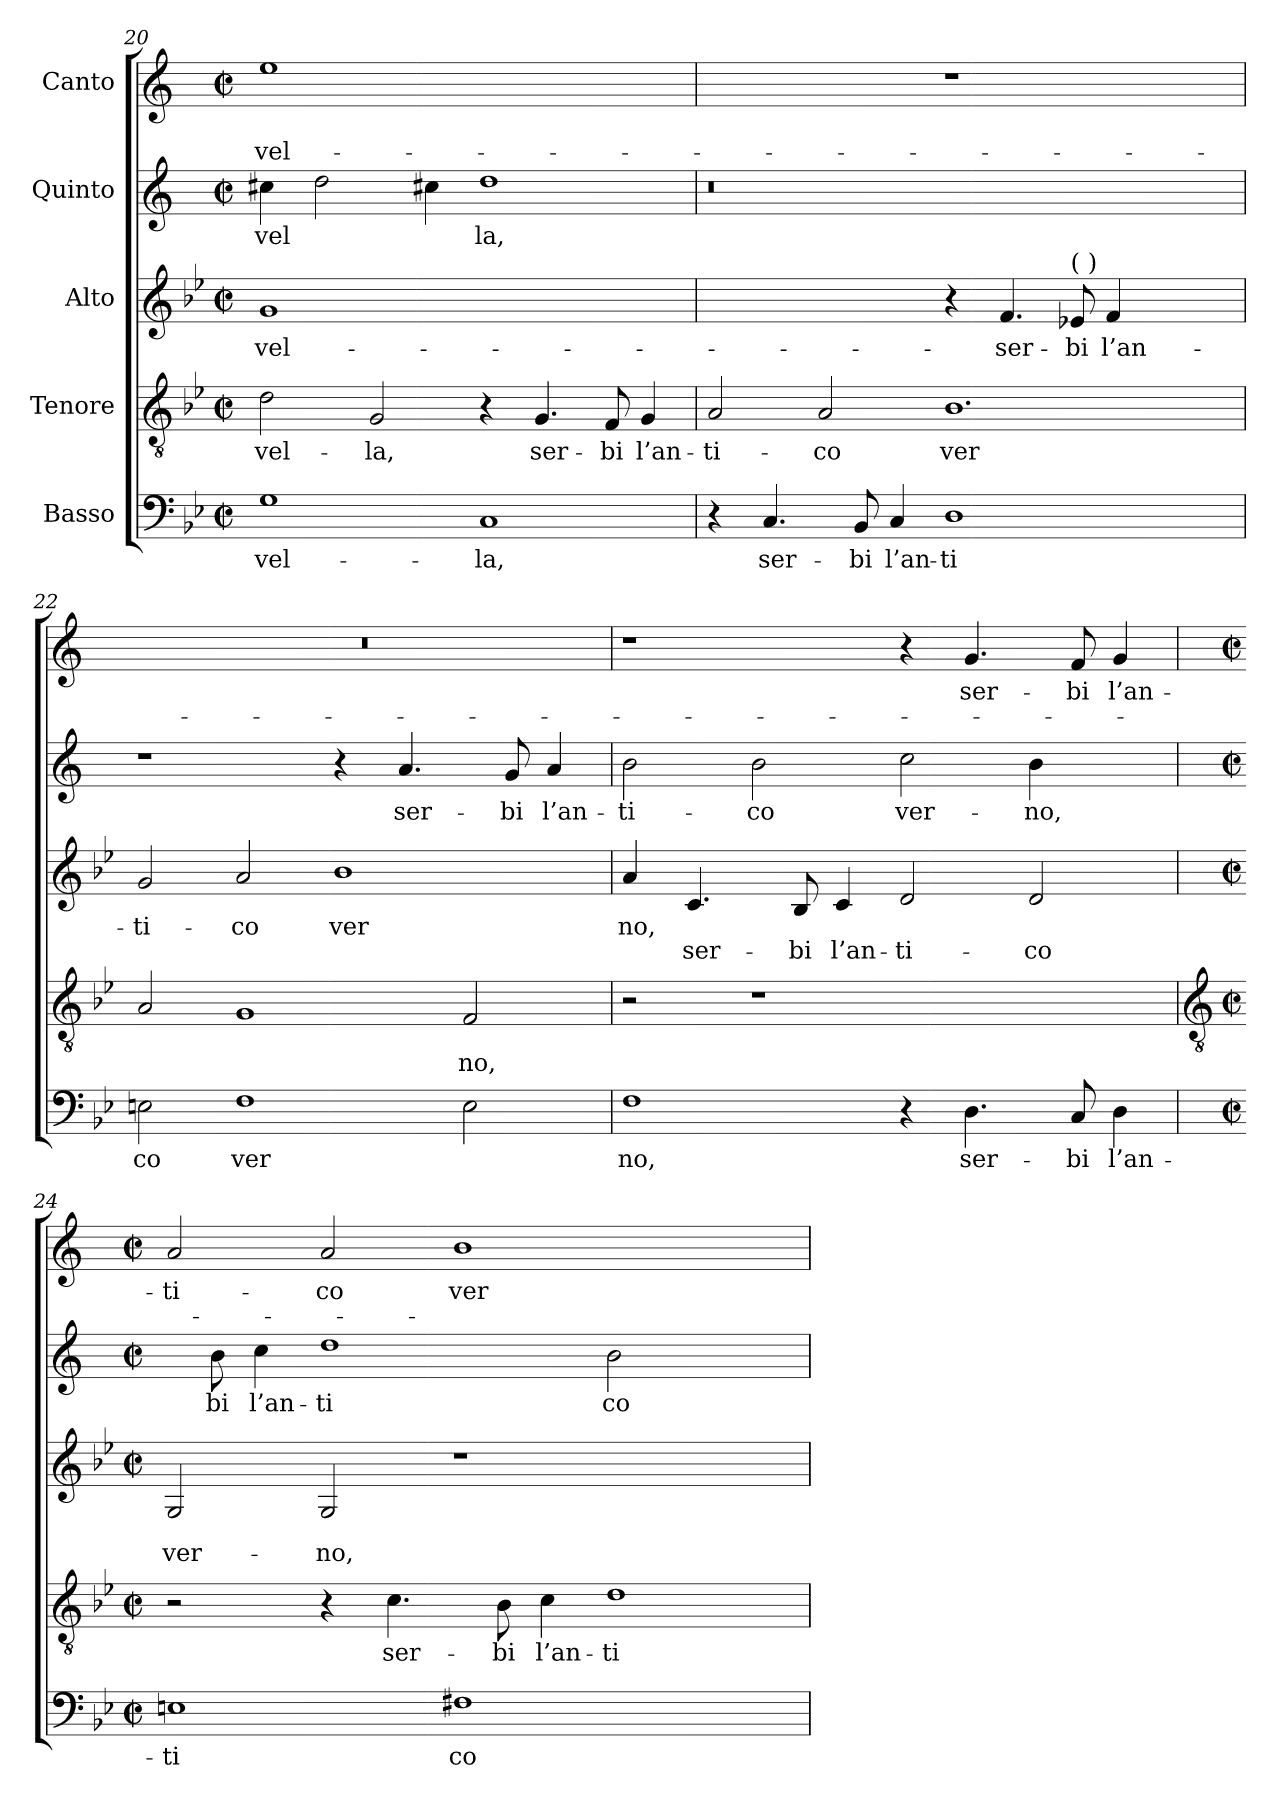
**kern	**text	**kern	**text	**kern	**text	**text	**kern	**text	**kern	**text	**text
*part5	*part5	*part4	*part4	*part3	*part3	*part3	*part2	*part2	*part1	*part1	*part1
*staff5	*staff5	*staff4	*staff4	*staff3	*staff3	*staff3	*staff2	*staff2	*staff1	*staff1	*staff1
*I"Basso	*	*I"Tenore	*	*I"Alto	*	*	*I"Quinto	*	*I"Canto	*	*
!!LO:LB:g=z
*clefF4	*	*clefGv2	*	*clefG2	*	*	*clefG2	*	*clefG2	*	*
*	*	*	*	*	*	*	*ITrd1c2	*	*ITrd1c2	*	*
*k[b-e-]	*	*k[b-e-]	*	*k[b-e-]	*	*	*k[b-e-]	*	*k[b-e-]	*	*
*B-:	*	*B-:	*	*B-:	*	*	*B-:	*	*B-:	*	*
*M4/2	*	*M4/2	*	*M4/2	*	*	*M4/2	*	*M4/2	*	*
*met(c|)	*	*met(c|)	*	*met(c|)	*	*	*met(c|)	*	*met(c|)	*	*
=20	=20	=20	=20	=20	=20	=20	=20	=20	=20	=20	=20
!	!LO:LY:b	!	!LO:LY:b	!	!LO:LY:b	!	!	!LO:LY:b	!	!	!LO:LY:b
1G	-vel-	2d	-vel-	1g	-vel-	.	4bn	-vel	1dd	.	-vel-
.	.	.	.	.	.	.	2cc	.	.	.	.
!	!	!	!LO:LY:b	!	!	!	!	!	!	!	!
.	.	2G	-la,	.	.	.	.	.	.	.	.
.	.	.	.	.	.	.	4bn	.	.	.	.
!	!LO:LY:b	!	!	!	!LO:LY:b	!	!	!LO:LY:b	!	!	!LO:LY:b
1C	-la,	4r	.	[1enyy	-la,	.	1cc	la,	[1ccyy	.	-la,
!	!	!	!LO:LY:b	!	!	!	!	!	!	!	!
.	.	4.G	ser-	.	.	.	.	.	.	.	.
!	!	!	!LO:LY:b	!	!	!	!	!	!	!	!
.	.	8F	-bi	.	.	.	.	.	.	.	.
!	!	!	!LO:LY:b	!	!	!	!	!	!	!	!
.	.	4G	l’an-	.	.	.	.	.	.	.	.
=21	=21	=21	=21	=21	=21	=21	=21	=21	=21	=21	=21
!	!	!	!LO:LY:b	!	!	!	!	!	!	!	!
4r	.	2A	-ti-	2.eyy_	.	.	0r	.	2.ccyy_	.	.
!	!LO:LY:b	!	!	!	!	!	!	!	!	!	!
4.C	ser-	.	.	.	.	.	.	.	.	.	.
!	!	!	!LO:LY:b	!	!	!	!	!	!	!	!
.	.	2A	-co	.	.	.	.	.	.	.	.
!	!LO:LY:b	!	!	!	!	!	!	!	!	!	!
8BB-	-bi	.	.	.	.	.	.	.	.	.	.
!	!LO:LY:b	!	!	!	!	!	!	!	!	!	!
4C	l’an-	.	.	4eyy]	.	.	.	.	4ccyy]	.	.
!	!LO:LY:b	!	!LO:LY:b	!	!	!	!	!	!	!	!
1D	-ti	1.B-	ver	4r	.	.	.	.	1r	.	.
!	!	!	!	!	!LO:LY:b	!	!	!	!	!	!
.	.	.	.	4.f	ser-	.	.	.	.	.	.
!	!	!	!	!LO:TX:a:t=(  )	!	!	!	!	!	!	!
!	!	!	!	!	!LO:LY:b	!	!	!	!	!	!
.	.	.	.	8e-	-bi	.	.	.	.	.	.
!	!	!	!	!	!LO:LY:b	!	!	!	!	!	!
.	.	.	.	4f	l’an-	.	.	.	.	.	.
2ryy	.	.	.	2ryy	.	.	2ryy	.	2ryy	.	.
=22	=22	=22	=22	=22	=22	=22	=22	=22	=22	=22	=22
!	!LO:LY:b	!	!	!	!LO:LY:b	!	!	!	!	!	!
2En	co	2A	.	2g	-ti-	.	1r	.	0r	.	.
!	!LO:LY:b	!	!	!	!LO:LY:b	!	!	!	!	!	!
1F	ver	1G	.	2a	-co	.	.	.	.	.	.
!	!	!	!	!	!LO:LY:b	!	!	!	!	!	!
.	.	.	.	1b-	ver	.	4r	.	.	.	.
!	!	!	!	!	!	!	!	!LO:LY:b	!	!	!
.	.	.	.	.	.	.	4.g	ser-	.	.	.
!	!	!	!LO:LY:b	!	!	!	!	!	!	!	!
2E	.	2F	no,	.	.	.	.	.	.	.	.
!	!	!	!	!	!	!	!	!LO:LY:b	!	!	!
.	.	.	.	.	.	.	8f	-bi	.	.	.
!	!	!	!	!	!	!	!	!LO:LY:b	!	!	!
.	.	.	.	.	.	.	4g	l’an-	.	.	.
=23	=23	=23	=23	=23	=23	=23	=23	=23	=23	=23	=23
!	!LO:LY:b	!	!	!	!LO:LY:b	!	!	!LO:LY:b	!	!	!
1F	no,	2r	.	4a	no,	.	2a	-ti-	1r	.	.
!	!	!	!	!	!	!LO:LY:b	!	!	!	!	!
.	.	.	.	4.c	.	ser-	.	.	.	.	.
!	!	!	!	!	!	!	!	!LO:LY:b	!	!	!
.	.	1r	.	.	.	.	2a	-co	.	.	.
!	!	!	!	!	!	!LO:LY:b	!	!	!	!	!
.	.	.	.	8B-	.	-bi	.	.	.	.	.
!	!	!	!	!	!	!LO:LY:b	!	!	!	!	!
.	.	.	.	4c	.	l’an-	.	.	.	.	.
!	!	!	!	!	!	!LO:LY:b	!	!LO:LY:b	!	!	!
4r	.	.	.	2d	.	-ti-	2b-	ver-	4r	.	.
!	!LO:LY:b	!	!	!	!	!	!	!	!	!LO:LY:b	!
4.D	ser-	.	.	.	.	.	.	.	4.f	ser-	.
!	!	!	!	!	!	!LO:LY:b	!	!LO:LY:b	!	!	!
.	.	2ryy	.	2d	.	-co	4a	-no,	.	.	.
!	!LO:LY:b	!	!	!	!	!	!	!	!	!LO:LY:b	!
8C	-bi	.	.	.	.	.	.	.	8e-	-bi	.
!	!LO:LY:b	!	!	!	!	!	!	!LO:LY:b	!	!LO:LY:b	!
4D	l’an-	.	.	.	.	.	[4b-yy	ser-	4f	l’an-	.
!!LO:LB:g=z
=24	=24	=24	=24	=24	=24	=24	=24	=24	=24	=24	=24
*	*	*clefGv2	*	*	*	*	*	*	*	*	*
*M4/2	*	*M4/2	*	*M4/2	*	*	*M4/2	*	*M4/2	*	*
*met(c|)	*	*met(c|)	*	*met(c|)	*	*	*met(c|)	*	*met(c|)	*	*
!	!LO:LY:b	!	!	!	!	!LO:LY:b	!	!	!	!LO:LY:b	!
1En	-ti	2r	.	2G	.	ver-	8b-yy]	.	2g	-ti-	.
!	!	!	!	!	!	!	!	!LO:LY:b	!	!	!
.	.	.	.	.	.	.	8a	-bi	.	.	.
!	!	!	!	!	!	!	!	!LO:LY:b	!	!	!
.	.	.	.	.	.	.	4b-	l’an-	.	.	.
!	!	!	!	!	!	!LO:LY:b	!	!LO:LY:b	!	!LO:LY:b	!
.	.	4r	.	2G	.	-no,	1cc	-ti	2g	-co	.
!	!	!	!LO:LY:b	!	!	!	!	!	!	!	!
.	.	4.c	ser-	.	.	.	.	.	.	.	.
!	!LO:LY:b	!	!	!	!	!	!	!	!	!LO:LY:b	!
1F#X	co	.	.	1r	.	.	.	.	1a	ver-	.
!	!	!	!LO:LY:b	!	!	!	!	!	!	!	!
.	.	8B-	-bi	.	.	.	.	.	.	.	.
!	!	!	!LO:LY:b	!	!	!	!	!	!	!	!
.	.	4c	l’an-	.	.	.	.	.	.	.	.
!	!	!	!LO:LY:b	!	!	!	!	!LO:LY:b	!	!	!
.	.	1d	-ti	.	.	.	2a	co	.	.	.
2ryy	.	.	.	2ryy	.	.	2ryy	.	2ryy	.	.
=	=	=	=	=	=	=	=	=	=	=	=
*-	*-	*-	*-	*-	*-	*-	*-	*-	*-	*-	*-
